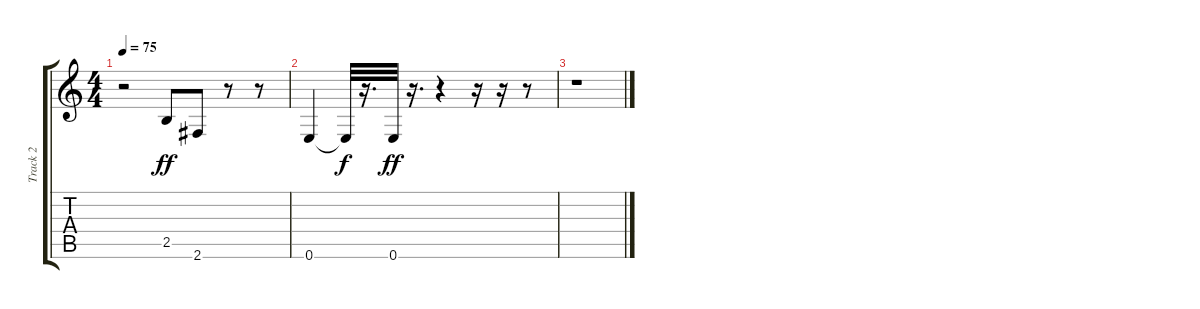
\track ("Track 2" "Track 2") {instrument electricbassfinger}
\staff {score tabs}
\tuning (E4 B3 G3 D3 A2 E2) {hide}
\ts (4 4)
\tempo 75
\clef g2
\ks c
r.2{dy f} 2.5.8{dy ff} 2.6.8 r.8 r.8 |
0.6.4 0.6{t}.32{dy f} r.16{d} 0.6.32{dy ff} r.16{d} r.4 r.16 r.16 r.8 |
r.1
